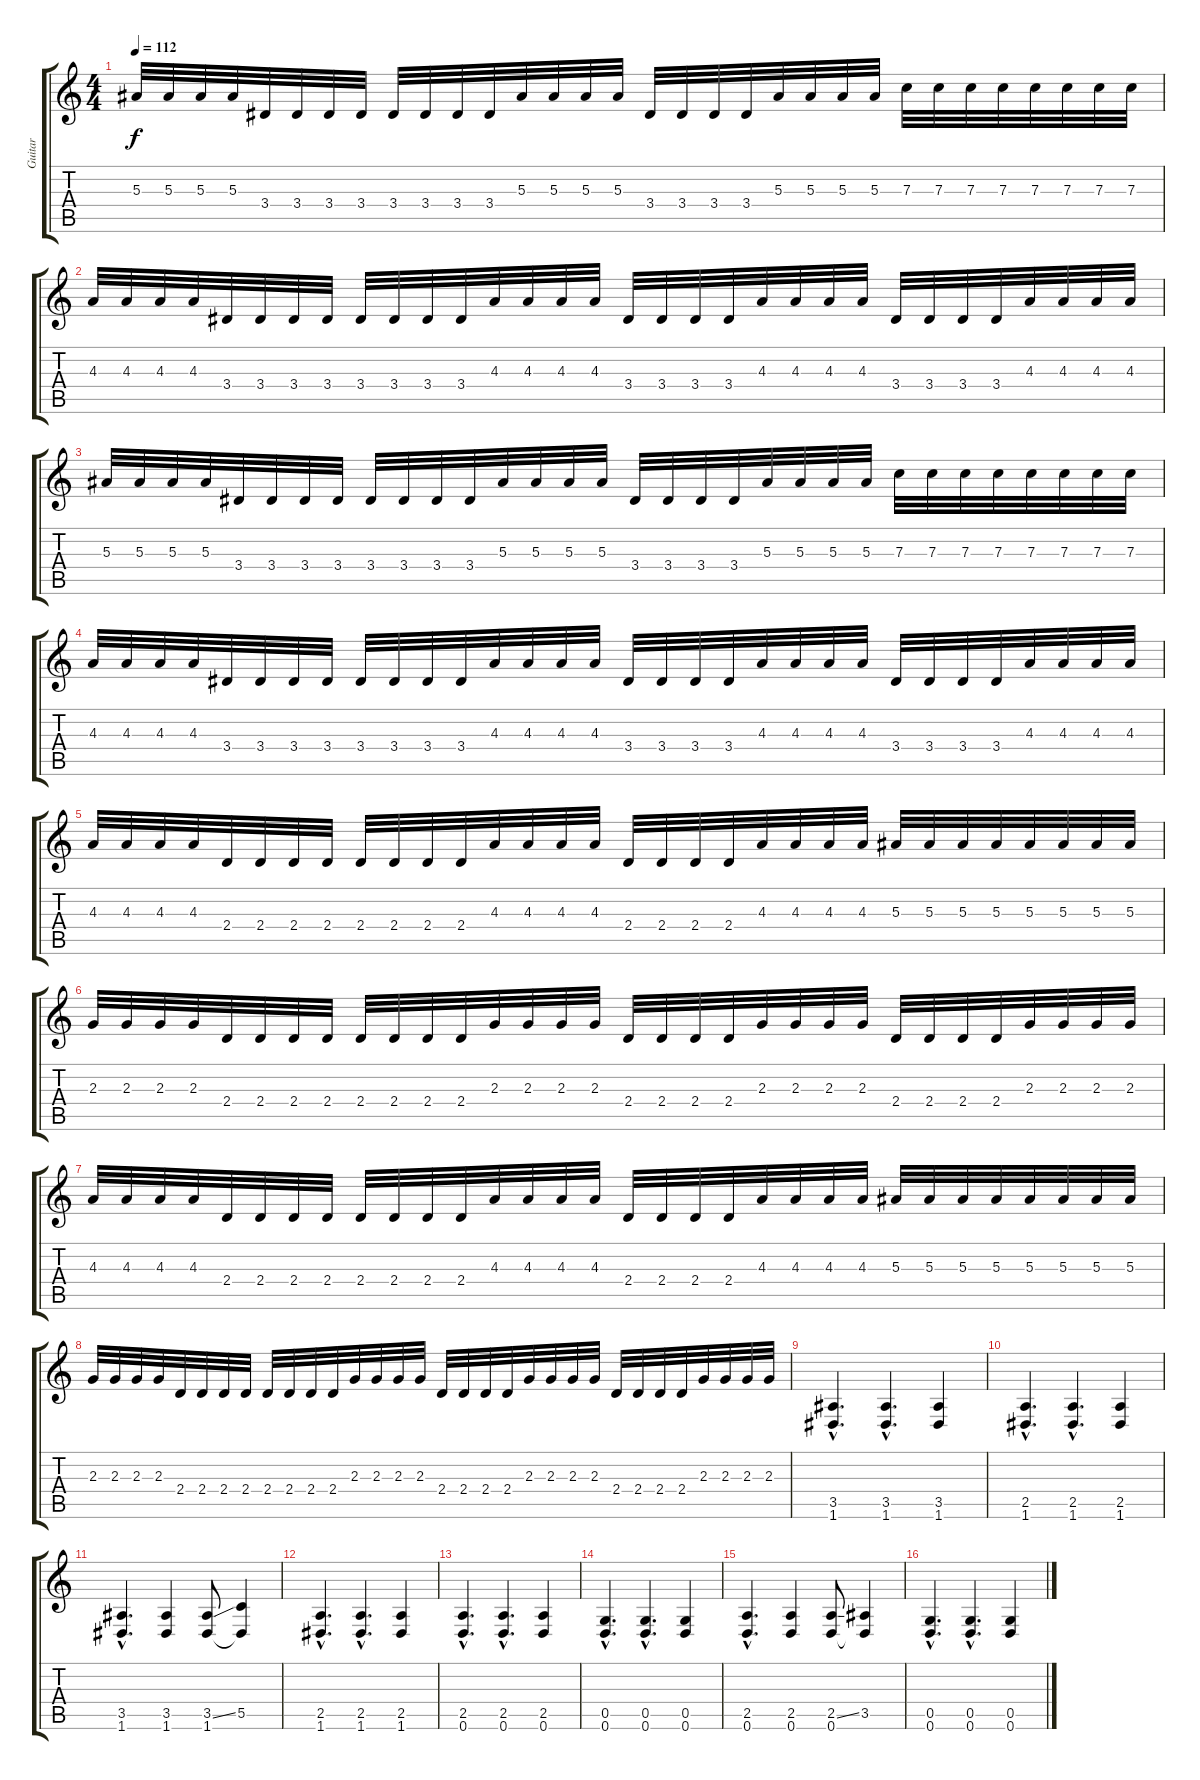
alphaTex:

\track ("Guitar" "Guitar") {instrument distortionguitar}
\staff {score tabs}
\tuning (D4 A3 F3 C3 G2 D2) {hide}
\ts (4 4)
\tempo 112
\clef g2
\ks c
5.3.32{dy f} 5.3.32 5.3.32 5.3.32 3.4.32 3.4.32 3.4.32 3.4.32 3.4.32 3.4.32 3.4.32 3.4.32 5.3.32 5.3.32 5.3.32 5.3.32 3.4.32 3.4.32 3.4.32 3.4.32 5.3.32 5.3.32 5.3.32 5.3.32 7.3.32 7.3.32 7.3.32 7.3.32 7.3.32 7.3.32 7.3.32 7.3.32 |
4.3.32 4.3.32 4.3.32 4.3.32 3.4.32 3.4.32 3.4.32 3.4.32 3.4.32 3.4.32 3.4.32 3.4.32 4.3.32 4.3.32 4.3.32 4.3.32 3.4.32 3.4.32 3.4.32 3.4.32 4.3.32 4.3.32 4.3.32 4.3.32 3.4.32 3.4.32 3.4.32 3.4.32 4.3.32 4.3.32 4.3.32 4.3.32 |
5.3.32 5.3.32 5.3.32 5.3.32 3.4.32 3.4.32 3.4.32 3.4.32 3.4.32 3.4.32 3.4.32 3.4.32 5.3.32 5.3.32 5.3.32 5.3.32 3.4.32 3.4.32 3.4.32 3.4.32 5.3.32 5.3.32 5.3.32 5.3.32 7.3.32 7.3.32 7.3.32 7.3.32 7.3.32 7.3.32 7.3.32 7.3.32 |
4.3.32 4.3.32 4.3.32 4.3.32 3.4.32 3.4.32 3.4.32 3.4.32 3.4.32 3.4.32 3.4.32 3.4.32 4.3.32 4.3.32 4.3.32 4.3.32 3.4.32 3.4.32 3.4.32 3.4.32 4.3.32 4.3.32 4.3.32 4.3.32 3.4.32 3.4.32 3.4.32 3.4.32 4.3.32 4.3.32 4.3.32 4.3.32 |
4.3.32 4.3.32 4.3.32 4.3.32 2.4.32 2.4.32 2.4.32 2.4.32 2.4.32 2.4.32 2.4.32 2.4.32 4.3.32 4.3.32 4.3.32 4.3.32 2.4.32 2.4.32 2.4.32 2.4.32 4.3.32 4.3.32 4.3.32 4.3.32 5.3.32 5.3.32 5.3.32 5.3.32 5.3.32 5.3.32 5.3.32 5.3.32 |
2.3.32 2.3.32 2.3.32 2.3.32 2.4.32 2.4.32 2.4.32 2.4.32 2.4.32 2.4.32 2.4.32 2.4.32 2.3.32 2.3.32 2.3.32 2.3.32 2.4.32 2.4.32 2.4.32 2.4.32 2.3.32 2.3.32 2.3.32 2.3.32 2.4.32 2.4.32 2.4.32 2.4.32 2.3.32 2.3.32 2.3.32 2.3.32 |
4.3.32 4.3.32 4.3.32 4.3.32 2.4.32 2.4.32 2.4.32 2.4.32 2.4.32 2.4.32 2.4.32 2.4.32 4.3.32 4.3.32 4.3.32 4.3.32 2.4.32 2.4.32 2.4.32 2.4.32 4.3.32 4.3.32 4.3.32 4.3.32 5.3.32 5.3.32 5.3.32 5.3.32 5.3.32 5.3.32 5.3.32 5.3.32 |
2.3.32 2.3.32 2.3.32 2.3.32 2.4.32 2.4.32 2.4.32 2.4.32 2.4.32 2.4.32 2.4.32 2.4.32 2.3.32 2.3.32 2.3.32 2.3.32 2.4.32 2.4.32 2.4.32 2.4.32 2.3.32 2.3.32 2.3.32 2.3.32 2.4.32 2.4.32 2.4.32 2.4.32 2.3.32 2.3.32 2.3.32 2.3.32 |
(3.5{hac} 1.6{hac}).4{d} (3.5{hac} 1.6{hac}).4{d} (3.5 1.6).4 |
(2.5{hac} 1.6{hac}).4{d} (2.5{hac} 1.6{hac}).4{d} (2.5 1.6).4 |
(3.5{hac} 1.6{hac}).4{d} (3.5 1.6).4 (3.5{ss} 1.6).8 (5.5 1.6{t}).4 |
(2.5{hac} 1.6{hac}).4{d} (2.5{hac} 1.6{hac}).4{d} (2.5 1.6).4 |
(2.5{hac} 0.6{hac}).4{d} (2.5{hac} 0.6{hac}).4{d} (2.5 0.6).4 |
(0.5{hac} 0.6{hac}).4{d} (0.5{hac} 0.6{hac}).4{d} (0.5 0.6).4 |
(2.5{hac} 0.6{hac}).4{d} (2.5 0.6).4 (2.5{ss} 0.6).8 (3.5 0.6{t}).4 |
(0.5{hac} 0.6{hac}).4{d} (0.5{hac} 0.6{hac}).4{d} (0.5 0.6).4
